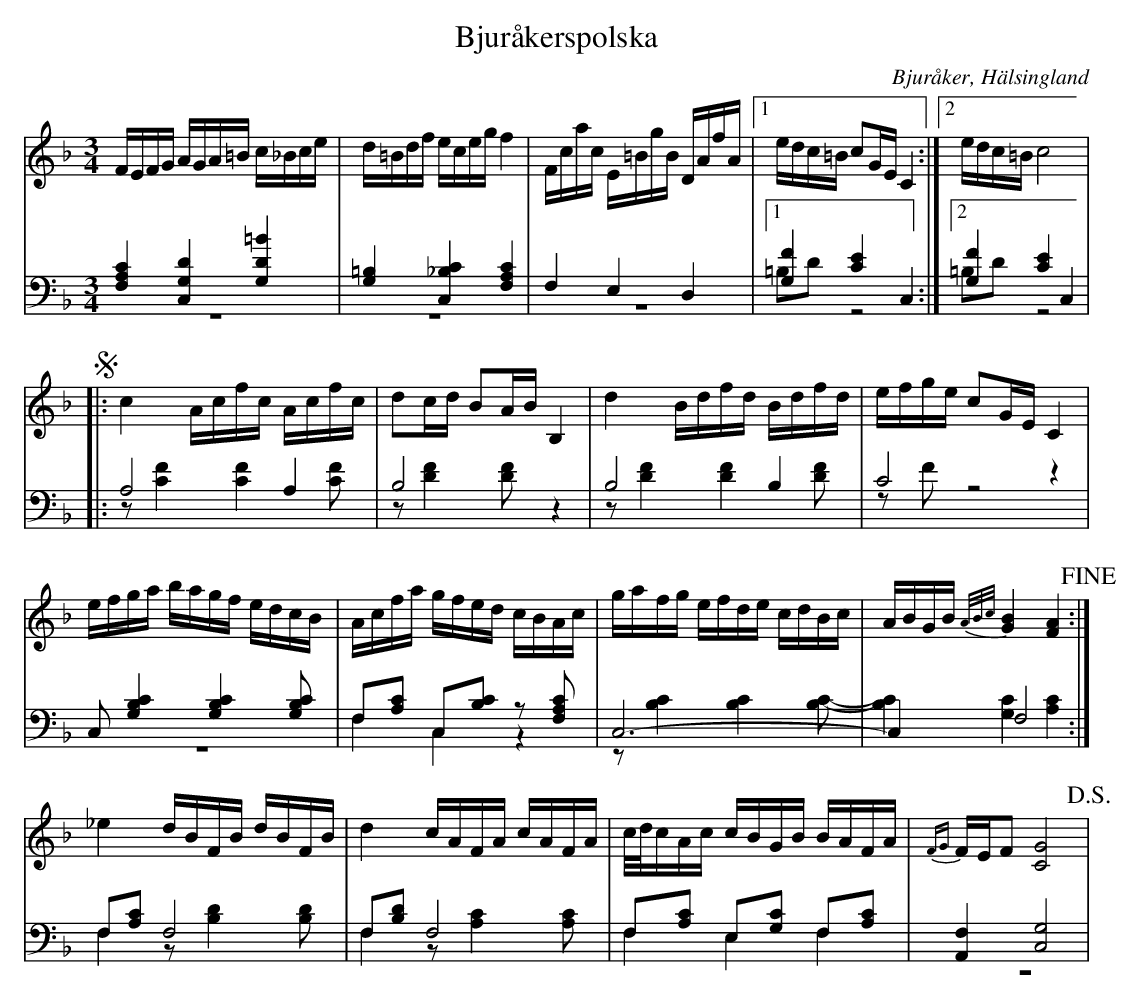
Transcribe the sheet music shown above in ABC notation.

X:1
T: Bjuråkerspolska
O: Bjuråker, Hälsingland
M: 3/4
L: 1/16
K: F
V:1
V:2
V:3 merge
V:1
FEFG AGA=B c_Bce|d=Bdf eceg f4|Fcac E=BgB DAfA|1 edc=B c2GE C4:|2 edc=B c8 |
!segno! |:c4 Acfc Acfc|d2cd B2AB B,4|d4 Bdfd Bdfd|efge c2GE C4|
efga bagf edcB|Acfa gfed cBAc|gafg efde cdBc|ABGB {A/B/c/}[G4B4] [F4A4] !fine!:|
_e4 dBFB dBFB|d4 cAFA cAFA|c/d/cAc cBGB BAFA|{FG}FEF2 [C8G8] !D.S.!|
V:2 clef=bass
[F,4A,4C4] [G,4C,4D4] [G,4=B4D4]|[G,4=B,4] [C,4_B,4C4] [F,4A,4C4]|F,4 E,4 D,4|1 [G,4F4] [C4E4] C,4:|2 [G,4F4] [C4E4] C,4 |
|:A,8 A,4|B,8 z4|B,8  B,4|C8 z4|
C,2 [G,4B,4C4] [G,4B,4C4] [G,2B,2C2]|F,2[A,2C2] C,2[B,2C2] z2 [F,2A,2C2]|C,12-|C,4 F,8:|
F,2[A,2C2] F,8|F,2[B,2D2] F,8|F,2[A,2C2] E,2[G,2C2] F,2[A,2C2]|[A,,4F,4] [C,8G,8] |
V:3 clef=bass
z12|z12|z12|1 =B,2D2 z8:|2 =B,2D2 z8|
|:z2 [C4F4] [C4F4] [C2F2]|z2 [D4F4] [D2F2] z4|z2 [D4F4] [D4F4] [D2F2]|z2 F2 z8|
z12|F,4 C,4 z4|z2 [B,4C4] [B,4C4] [B,2C2]-|[B,4C4] [G,4C4] [A,4C4]:|
F,4 z2 [B,4D4] [B,2D2]|F,4 z2 [A,4C4] [A,2C2]|F,4 E,4 F,4|z12|
